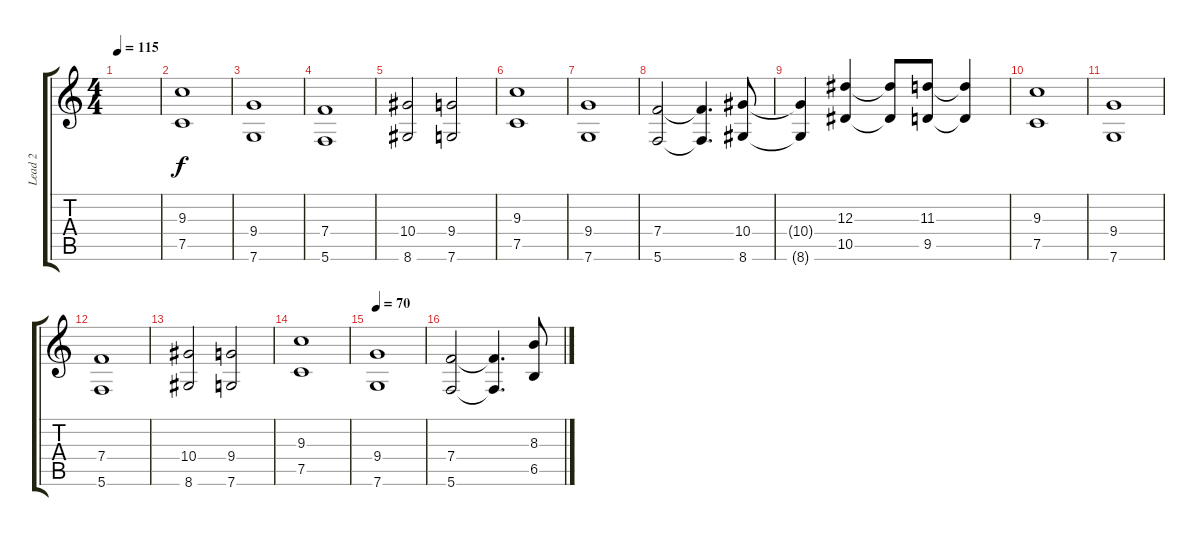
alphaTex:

\track ("Lead 2" "Lead 2") {instrument distortionguitar}
\staff {score tabs}
\tuning (C4 G3 Eb3 Bb2 F2 C2) {hide}
\ts (4 4)
\tempo 115
\clef g2
\ks c
|
(9.3 7.5).1 |
(9.4 7.6).1 |
(7.4 5.6).1 |
(10.4 8.6).2 (9.4 7.6).2 |
(9.3 7.5).1 |
(9.4 7.6).1 |
(7.4 5.6).2 (7.4{t} 5.6{t}).4{d} (10.4 8.6).8 |
(10.4{t} 8.6{t}).4 (12.3 10.5).4 (12.3{t} 10.5{t}).8 (11.3 9.5).8 (11.3{t} 9.5{t}).4 |
(9.3 7.5).1 |
(9.4 7.6).1 |
(7.4 5.6).1 |
(10.4 8.6).2 (9.4 7.6).2 |
(9.3 7.5).1 |
\tempo 70
(9.4 7.6).1 |
(7.4 5.6).2 (7.4{t} 5.6{t}).4{d} (8.3 6.5).8
